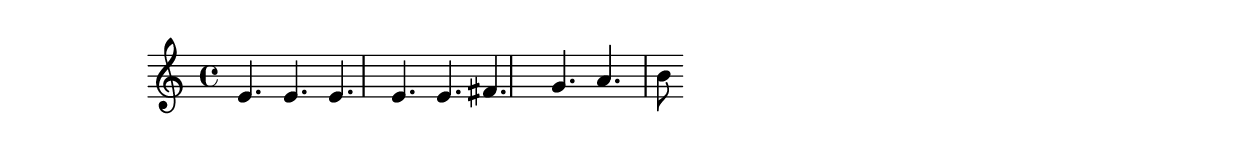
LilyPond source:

\score {
	\relative c'
		{ e4. e4. e4. e4. e4. fis4. g4. a4. b8 }
	\layout { }
	\midi { }
}